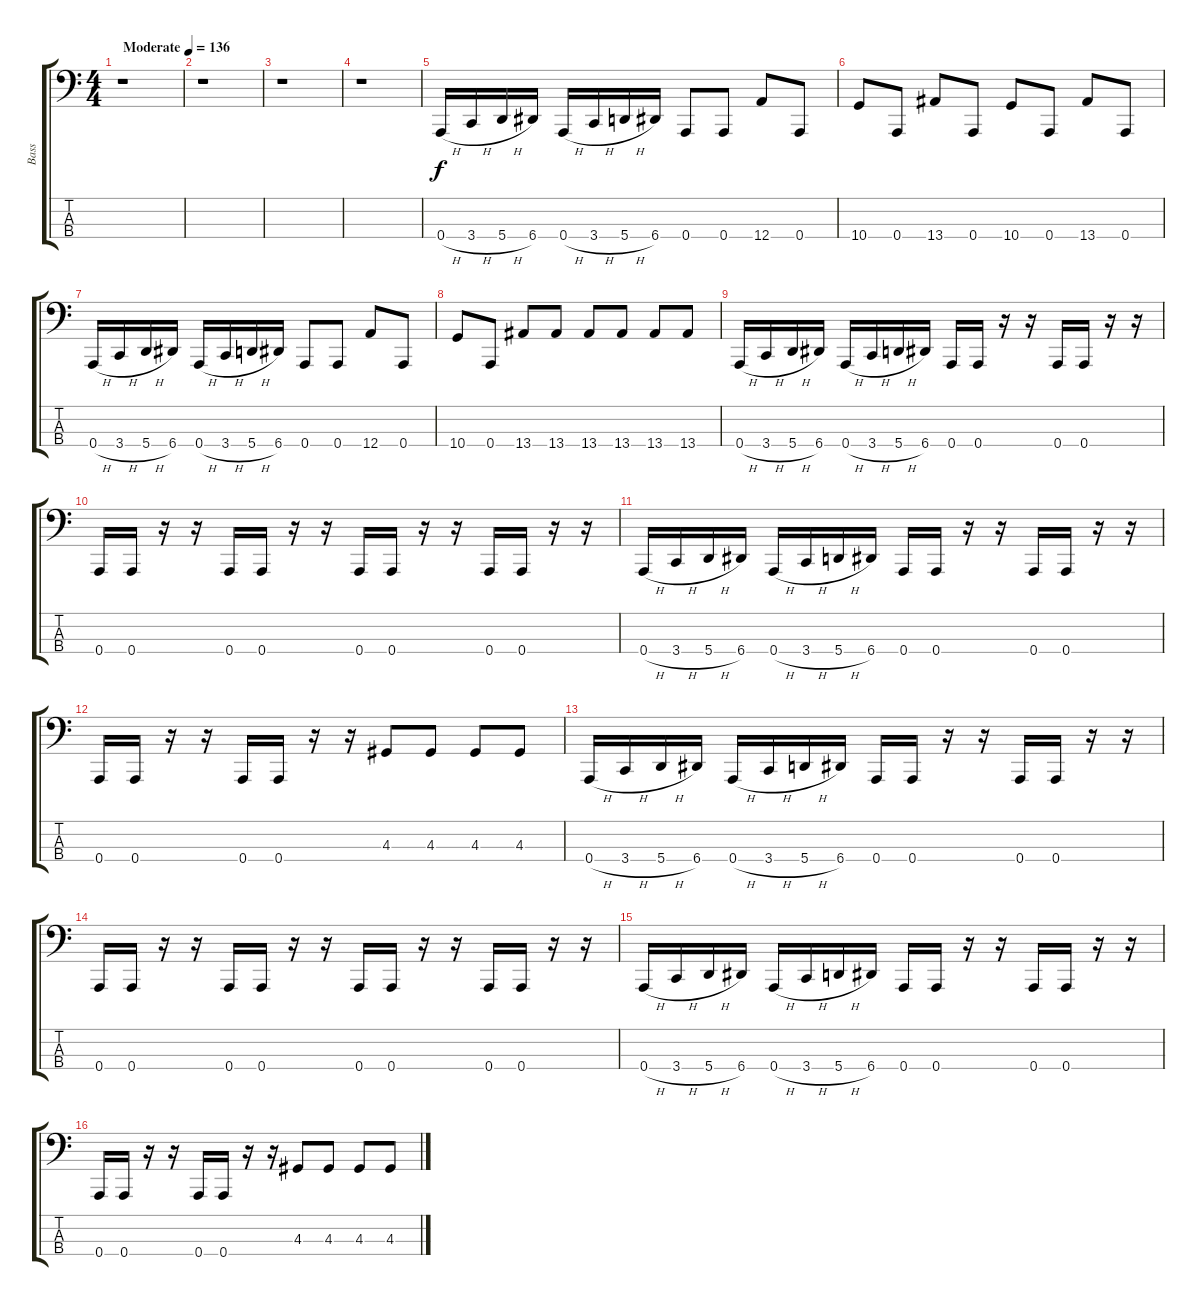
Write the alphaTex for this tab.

\track ("Bass" "Bass") {instrument electricbasspick}
\staff {score tabs}
\tuning (D2 A1 E1 A0) {hide}
\ts (4 4)
\tempo (136 "Moderate")
\clef f4
\ks c
r.1{dy f instrument electricbasspick} |
r.1 |
r.1 |
r.1 |
0.4{h}.16 3.4{h}.16 5.4{h}.16 6.4.16 0.4{h}.16 3.4{h}.16 5.4{h}.16 6.4.16 0.4.8 0.4.8 12.4.8 0.4.8 |
10.4.8 0.4.8 13.4.8 0.4.8 10.4.8 0.4.8 13.4.8 0.4.8 |
0.4{h}.16 3.4{h}.16 5.4{h}.16 6.4.16 0.4{h}.16 3.4{h}.16 5.4{h}.16 6.4.16 0.4.8 0.4.8 12.4.8 0.4.8 |
10.4.8 0.4.8 13.4.8 13.4.8 13.4.8 13.4.8 13.4.8 13.4.8 |
0.4{h}.16 3.4{h}.16 5.4{h}.16 6.4.16 0.4{h}.16 3.4{h}.16 5.4{h}.16 6.4.16 0.4.16 0.4.16 r.16 r.16 0.4.16 0.4.16 r.16 r.16 |
0.4.16 0.4.16 r.16 r.16 0.4.16 0.4.16 r.16 r.16 0.4.16 0.4.16 r.16 r.16 0.4.16 0.4.16 r.16 r.16 |
0.4{h}.16 3.4{h}.16 5.4{h}.16 6.4.16 0.4{h}.16 3.4{h}.16 5.4{h}.16 6.4.16 0.4.16 0.4.16 r.16 r.16 0.4.16 0.4.16 r.16 r.16 |
0.4.16 0.4.16 r.16 r.16 0.4.16 0.4.16 r.16 r.16 4.3.8 4.3.8 4.3.8 4.3.8 |
0.4{h}.16 3.4{h}.16 5.4{h}.16 6.4.16 0.4{h}.16 3.4{h}.16 5.4{h}.16 6.4.16 0.4.16 0.4.16 r.16 r.16 0.4.16 0.4.16 r.16 r.16 |
0.4.16 0.4.16 r.16 r.16 0.4.16 0.4.16 r.16 r.16 0.4.16 0.4.16 r.16 r.16 0.4.16 0.4.16 r.16 r.16 |
0.4{h}.16 3.4{h}.16 5.4{h}.16 6.4.16 0.4{h}.16 3.4{h}.16 5.4{h}.16 6.4.16 0.4.16 0.4.16 r.16 r.16 0.4.16 0.4.16 r.16 r.16 |
0.4.16 0.4.16 r.16 r.16 0.4.16 0.4.16 r.16 r.16 4.3.8 4.3.8 4.3.8 4.3.8
